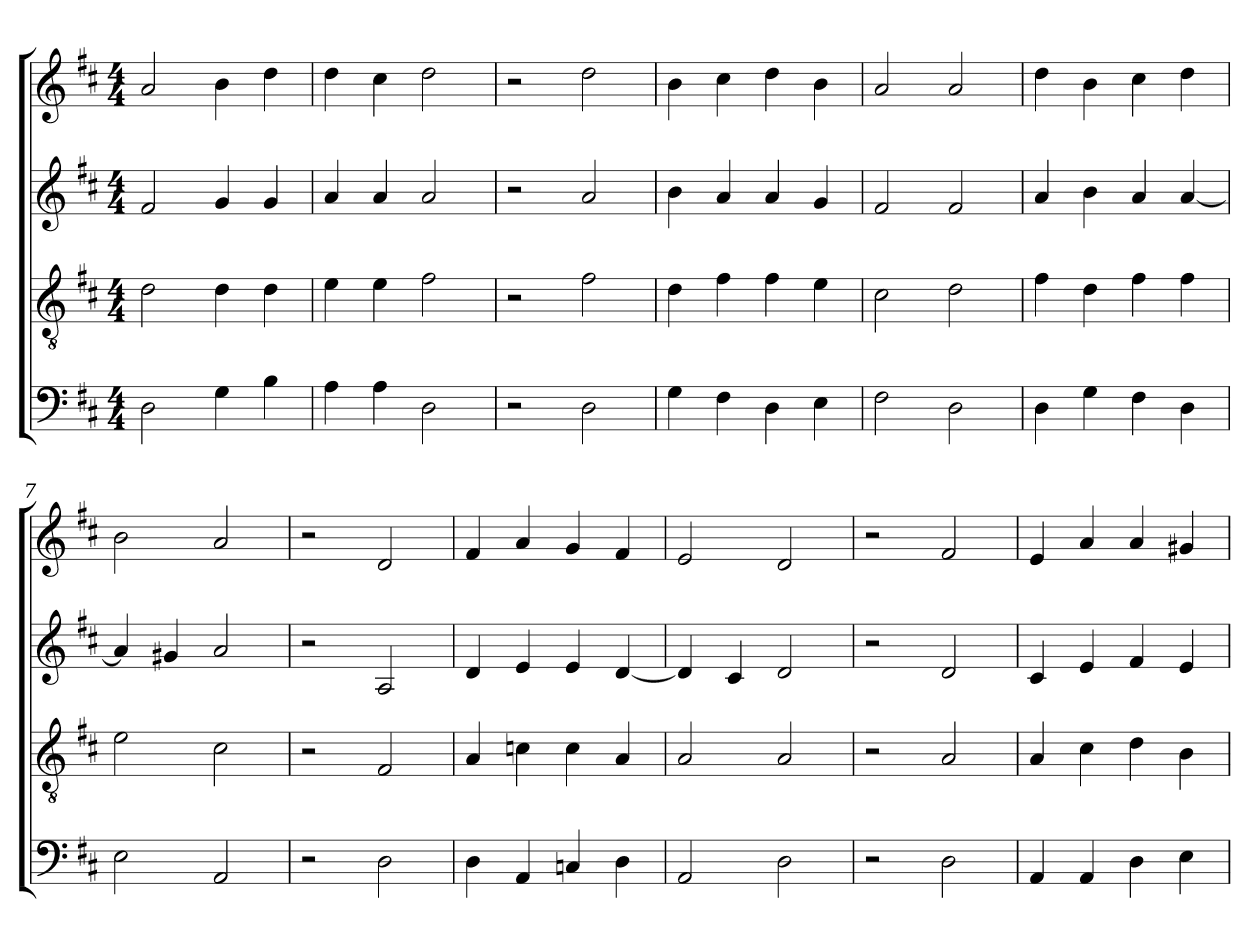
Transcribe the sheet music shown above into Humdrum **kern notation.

**kern	**kern	**kern	**kern
*part4	*part3	*part2	*part1
*staff4	*staff3	*staff2	*staff1
*clefF4	*clefGv2	*clefG2	*clefG2
*k[f#c#]	*k[f#c#]	*k[f#c#]	*k[f#c#]
*M4/4	*M4/4	*M4/4	*M4/4
=1	=1	=1	=1
2D	2d	2f#	2a
4G	4d	4g	4b
4B	4d	4g	4dd
=2	=2	=2	=2
4A	4e	4a	4dd
4A	4e	4a	4cc#
2D	2f#	2a	2dd
=3	=3	=3	=3
2r	2r	2r	2r
2D	2f#	2a	2dd
=4	=4	=4	=4
4G	4d	4b	4b
4F#	4f#	4a	4cc#
4D	4f#	4a	4dd
4E	4e	4g	4b
=5	=5	=5	=5
2F#	2c#	2f#	2a
2D	2d	2f#	2a
=6	=6	=6	=6
4D	4f#	4a	4dd
4G	4d	4b	4b
4F#	4f#	4a	4cc#
4D	4f#	[4a	4dd
=7	=7	=7	=7
2E	2e	4a]	2b
.	.	4g#X	.
2AA	2c#	2a	2a
=8	=8	=8	=8
2r	2r	2r	2r
2D	2F#	2A	2d
=9	=9	=9	=9
4D	4A	4d	4f#
4AA	4cn	4e	4a
4Cn	4c	4e	4g
4D	4A	[4d	4f#
!!LO:LB:g=z
=10	=10	=10	=10
2AA	2A	4d]	2e
.	.	4c#	.
2D	2A	2d	2d
=11	=11	=11	=11
2r	2r	2r	2r
2D	2A	2d	2f#
=12	=12	=12	=12
4AA	4A	4c#	4e
4AA	4c#	4e	4a
4D	4d	4f#	4a
4E	4B	4e	4g#X
=	=	=	=
*-	*-	*-	*-
